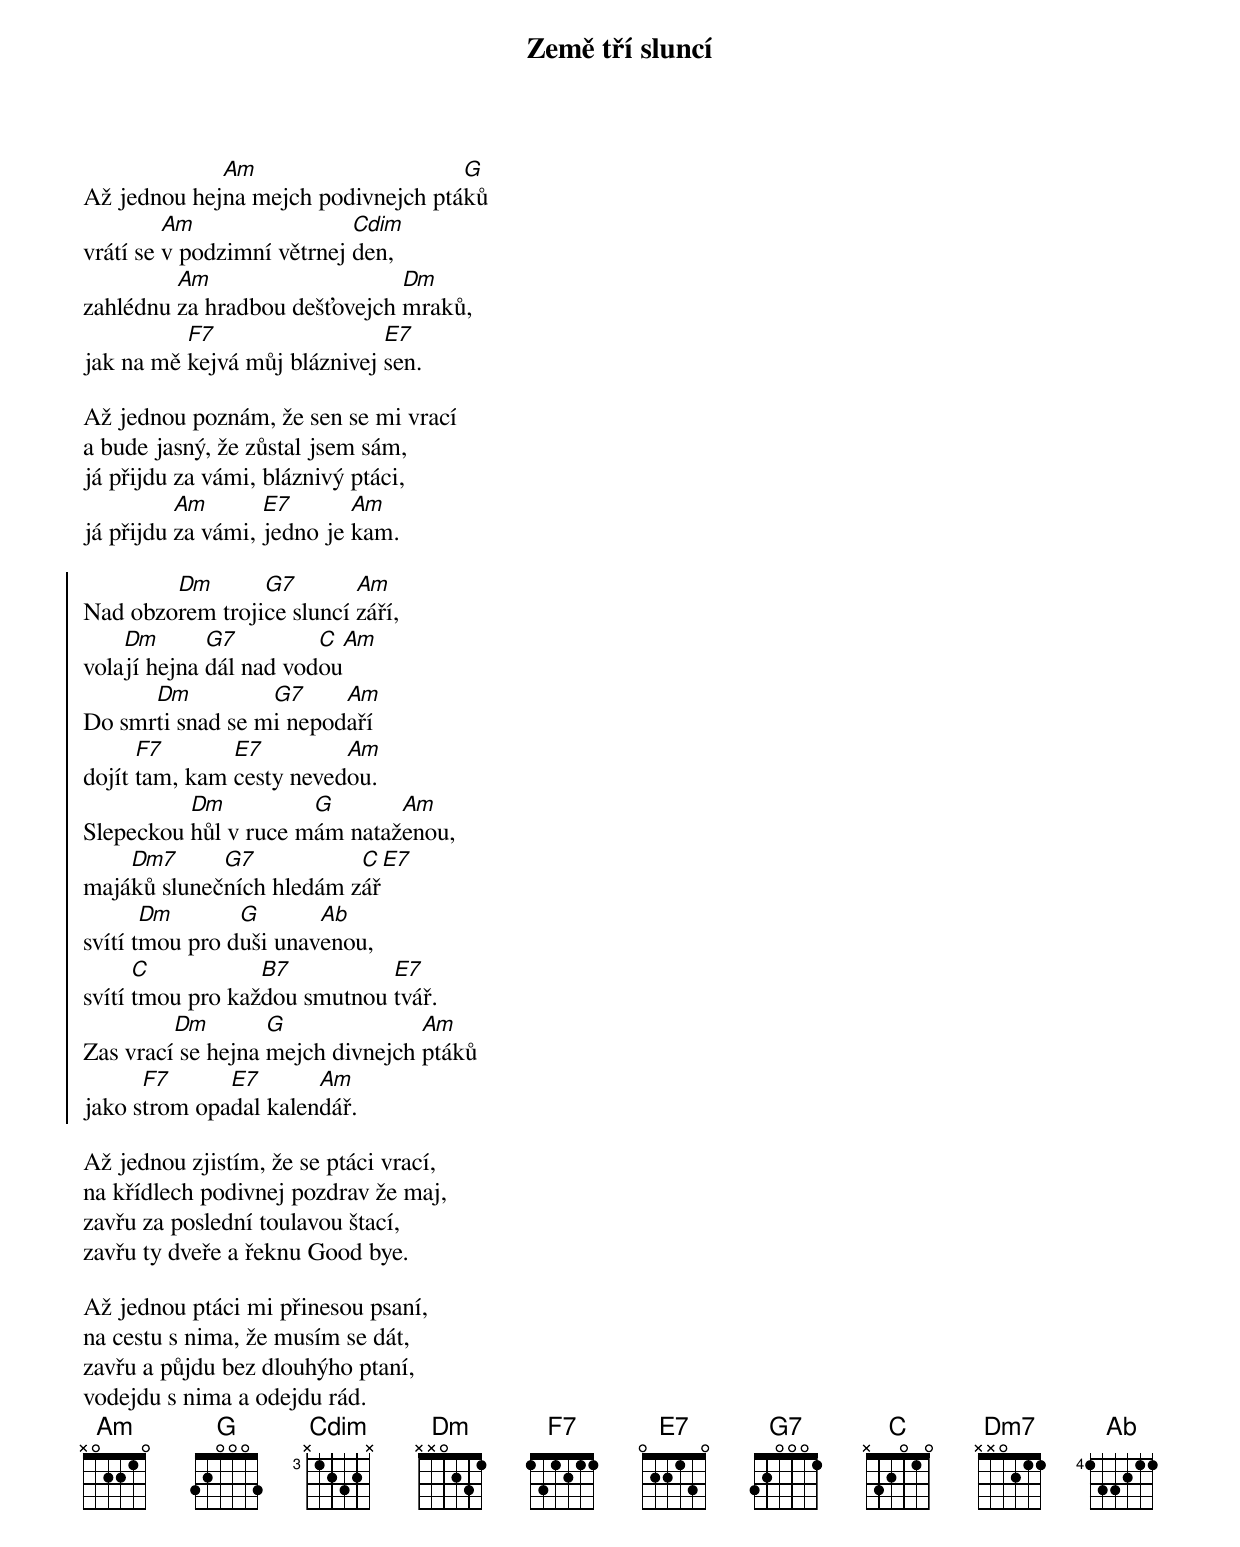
{title: Země tří sluncí}
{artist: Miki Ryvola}

Až jednou hej[Am]na mejch podivnejch ptá[G]ků
vrátí se [Am]v podzimní větrnej [Cdim]den,
zahlédnu [Am]za hradbou dešťovejch [Dm]mraků,
jak na mě [F7]kejvá můj bláznivej [E7]sen.

Až jednou poznám, že sen se mi vrací
a bude jasný, že zůstal jsem sám,
já přijdu za vámi, bláznivý ptáci,
já přijdu [Am]za vámi, [E7]jedno je [Am]kam.

{start_of_chorus}
Nad obzo[Dm]rem troji[G7]ce sluncí [Am]září,
vola[Dm]jí hejna [G7]dál nad vod[C]ou[Am]
Do smr[Dm]ti snad se m[G7]i nepod[Am]aří
dojít [F7]tam, kam [E7]cesty neved[Am]ou.
Slepeckou [Dm]hůl v ruce m[G]ám nataž[Am]enou,
majá[Dm7]ků sluneč[G7]ních hledám z[C]ář[E7]
svítí t[Dm]mou pro d[G]uši unav[Ab]enou,
svítí [C]tmou pro kaž[B7]dou smutnou [E7]tvář.
Zas vrací[Dm] se hejna [G]mejch divnejch [Am]ptáků
jako s[F7]trom opa[E7]dal kalen[Am]dář.
{end_of_chorus}

Až jednou zjistím, že se ptáci vrací,
na křídlech podivnej pozdrav že maj,
zavřu za poslední toulavou štací,
zavřu ty dveře a řeknu Good bye.

Až jednou ptáci mi přinesou psaní,
na cestu s nima, že musím se dát,
zavřu a půjdu bez dlouhýho ptaní,
vodejdu s nima a odejdu rád.
